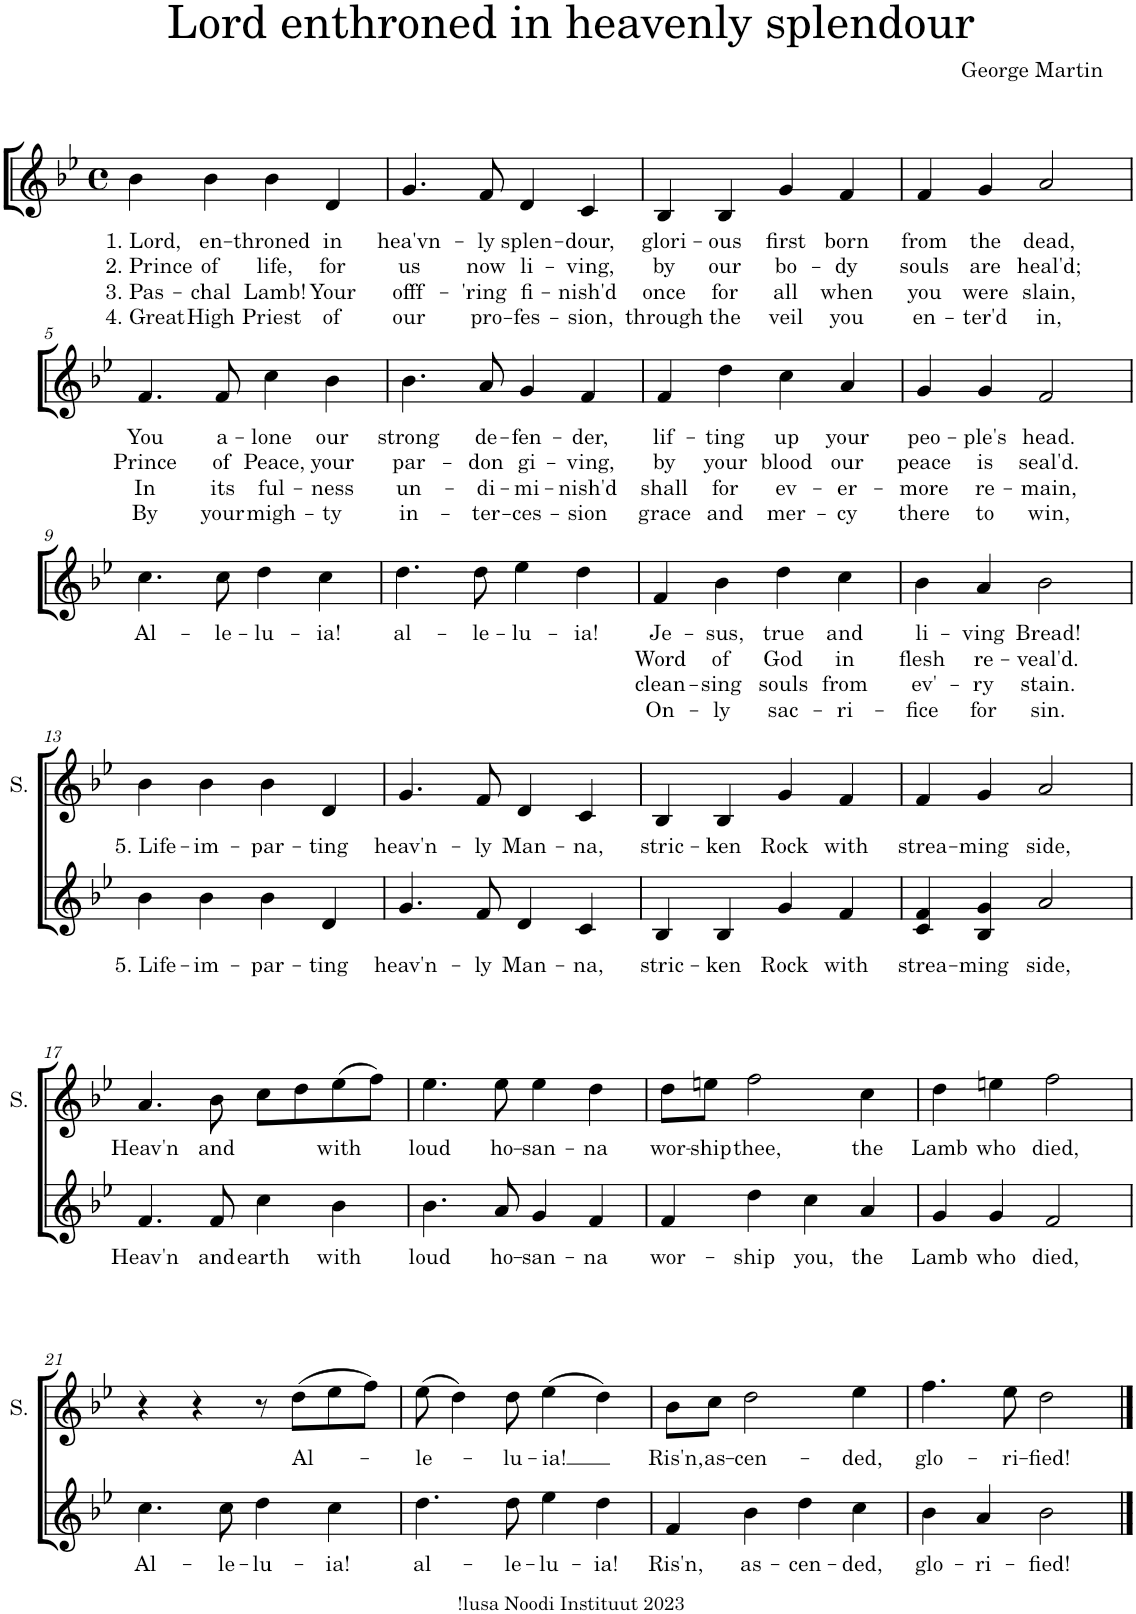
**kern	**kern	**text	**text	**text	**text	**kern	**text
*part2	*part2	*part2	*part2	*part2	*part2	*part1	*part1
*staff3	*staff2	*staff2	*staff2	*staff2	*staff2	*staff1	*staff1
*I"Voice	*	*	*	*	*	*I"Soprano	*
*	*	*	*	*	*	*I'S.	*
*stria5	*	*	*	*	*	*	*
*clefF4	*clefG2	*	*	*	*	*clefG2	*
*k[b-e-]	*k[b-e-]	*	*	*	*	*k[b-e-]	*
*M4/4	*M4/4	*	*	*	*	*M4/4	*
*met(c)	*met(c)	*	*	*	*	*met(c)	*
=1	=1	=1	=1	=1	=1	=1	=1
!	!	!LO:LY:b	!LO:LY:b	!LO:LY:b	!LO:LY:b	!	!
1r	4b-\	1. Lord,	2. Prince	3. Pas-	4. Great	1r	.
!	!	!LO:LY:b	!LO:LY:b	!LO:LY:b	!LO:LY:b	!	!
.	4b-\	en-	of	-chal	High	.	.
!	!	!LO:LY:b	!LO:LY:b	!LO:LY:b	!LO:LY:b	!	!
.	4b-\	-throned	life,	Lamb!	Priest	.	.
!	!	!LO:LY:b	!LO:LY:b	!LO:LY:b	!LO:LY:b	!	!
.	4d/	in	for	Your	of	.	.
=2	=2	=2	=2	=2	=2	=2	=2
!	!	!LO:LY:b	!LO:LY:b	!LO:LY:b	!LO:LY:b	!	!
1r	4.g/	hea'vn-	us	offf-	our	1r	.
!	!	!LO:LY:b	!LO:LY:b	!LO:LY:b	!LO:LY:b	!	!
.	8f/	-ly	now	-'ring	pro-	.	.
!	!	!LO:LY:b	!LO:LY:b	!LO:LY:b	!LO:LY:b	!	!
.	4d/	splen-	li-	fi-	-fes-	.	.
!	!	!LO:LY:b	!LO:LY:b	!LO:LY:b	!LO:LY:b	!	!
.	4c/	-dour,	-ving,	-nish'd	-sion,	.	.
=3	=3	=3	=3	=3	=3	=3	=3
!	!	!LO:LY:b	!LO:LY:b	!LO:LY:b	!LO:LY:b	!	!
1r	4B-/	glori-	by	once	through	1r	.
!	!	!LO:LY:b	!LO:LY:b	!LO:LY:b	!LO:LY:b	!	!
.	4B-/	-ous	our	for	the	.	.
!	!	!LO:LY:b	!LO:LY:b	!LO:LY:b	!LO:LY:b	!	!
.	4g/	first	bo-	all	veil	.	.
!	!	!LO:LY:b	!LO:LY:b	!LO:LY:b	!LO:LY:b	!	!
.	4f/	born	-dy	when	you	.	.
=4	=4	=4	=4	=4	=4	=4	=4
!	!	!LO:LY:b	!LO:LY:b	!LO:LY:b	!LO:LY:b	!	!
1r	4f/	from	souls	you	en-	1r	.
!	!	!LO:LY:b	!LO:LY:b	!LO:LY:b	!LO:LY:b	!	!
.	4g/	the	are	were	-ter'd	.	.
!	!	!LO:LY:b	!LO:LY:b	!LO:LY:b	!LO:LY:b	!	!
.	2a/	dead,	heal'd;	slain,	in,	.	.
!!LO:LB:g=z
=5	=5	=5	=5	=5	=5	=5	=5
*^	*	*	*	*	*	*	*
!	!	!	!LO:LY:b	!LO:LY:b	!LO:LY:b	!LO:LY:b	!	!
*	*	*^	*	*	*	*	*	*
4.A	4.F	4.f/	4.c	You	Prince	In	By	1r	.
!	!	!	!	!LO:LY:b	!LO:LY:b	!LO:LY:b	!LO:LY:b	!	!
8A	8F	8f/	8f	a-	of	its	your	.	.
!	!	!	!	!LO:LY:b	!LO:LY:b	!LO:LY:b	!LO:LY:b	!	!
4A	4E-	4cc\	4f	-lone	Peace,	ful-	migh-	.	.
!	!	!	!	!LO:LY:b	!LO:LY:b	!LO:LY:b	!LO:LY:b	!	!
4B-	4D	4b-\	4f	our	your	-ness	-ty	.	.
=6	=6	=6	=6	=6	=6	=6	=6	=6	=6
!	!	!	!	!LO:LY:b	!LO:LY:b	!LO:LY:b	!LO:LY:b	!	!
4.F	4.C	4.b-\	4.e-	strong	par-	un-	in-	1r	.
!	!	!	!	!LO:LY:b	!LO:LY:b	!LO:LY:b	!LO:LY:b	!	!
8F	8C	8a/	8e-	de-	-don	-di-	-ter-	.	.
!	!	!	!	!LO:LY:b	!LO:LY:b	!LO:LY:b	!LO:LY:b	!	!
4c	4BB-	4g/	4e-	-fen-	gi-	-mi-	-ces-	.	.
!	!	!	!	!LO:LY:b	!LO:LY:b	!LO:LY:b	!LO:LY:b	!	!
4c	4AA	4f/	4e-	-der,	-ving,	-nish'd	-sion	.	.
=7	=7	=7	=7	=7	=7	=7	=7	=7	=7
!	!	!	!	!LO:LY:b	!LO:LY:b	!LO:LY:b	!LO:LY:b	!	!
4B-	4BB-	4f/	4d	lif-	by	shall	grace	1r	.
!	!	!	!	!LO:LY:b	!LO:LY:b	!LO:LY:b	!LO:LY:b	!	!
4B-	4B-	4dd\	4f	-ting	your	for	and	.	.
!	!	!	!	!LO:LY:b	!LO:LY:b	!LO:LY:b	!LO:LY:b	!	!
4c	4A	4cc\	4f	up	blood	ev-	mer-	.	.
!	!	!	!	!LO:LY:b	!LO:LY:b	!LO:LY:b	!LO:LY:b	!	!
4c	4F	4a/	4f	your	our	-er-	-cy	.	.
=8	=8	=8	=8	=8	=8	=8	=8	=8	=8
!	!	!	!	!LO:LY:b	!LO:LY:b	!LO:LY:b	!LO:LY:b	!	!
4c	4C	4g/	4f	peo-	peace	-more	there	1r	.
!	!	!	!	!LO:LY:b	!LO:LY:b	!LO:LY:b	!LO:LY:b	!	!
4B-	4C	4g/	4en	-ple's	is	re-	to	.	.
!	!	!	!	!LO:LY:b	!LO:LY:b	!LO:LY:b	!LO:LY:b	!	!
2A	2F	2f/	2f	head.	seal'd.	-main,	win,	.	.
!!LO:LB:g=z
=9	=9	=9	=9	=9	=9	=9	=9	=9	=9
!	!	!	!	!LO:LY:b	!	!	!	!	!
4.A	4.F	4.cc\	4.f	Al-	.	.	.	1r	.
!	!	!	!	!LO:LY:b	!	!	!	!	!
8A	8F	8cc\	8f	-le-	.	.	.	.	.
!	!	!	!	!LO:LY:b	!	!	!	!	!
4B-	4B-	4dd\	4f	-lu-	.	.	.	.	.
!	!	!	!	!LO:LY:b	!	!	!	!	!
4A	4F	4cc\	4f	-ia!	.	.	.	.	.
=10	=10	=10	=10	=10	=10	=10	=10	=10	=10
!	!	!	!	!LO:LY:b	!	!	!	!	!
4.B-	4.B-	4.dd\	4.f	al-	.	.	.	1r	.
!	!	!	!	!LO:LY:b	!	!	!	!	!
8B-	8B-	8dd\	8f	-le-	.	.	.	.	.
!	!	!	!	!LO:LY:b	!	!	!	!	!
4B-	4E-	4ee-\	4g	-lu-	.	.	.	.	.
!	!	!	!	!LO:LY:b	!	!	!	!	!
4B-	4BB-	4dd\	4f	-ia!	.	.	.	.	.
=11	=11	=11	=11	=11	=11	=11	=11	=11	=11
*	*^	*	*	*	*	*	*	*	*
!	!	!	!	!	!LO:LY:b	!LO:LY:b	!LO:LY:b	!LO:LY:b	!	!
4B-	4D	4D	4f/	4f	Je-	Word	clean-	On-	1r	.
!	!	!	!	!	!LO:LY:b	!LO:LY:b	!LO:LY:b	!LO:LY:b	!	!
4d	4B-	2.ryy	4b-\	4f	-sus,	of	-sing	-ly	.	.
!	!	!	!	!	!LO:LY:b	!LO:LY:b	!LO:LY:b	!LO:LY:b	!	!
4f	4Bn	.	4dd\	4a-X	true	God	souls	sac-	.	.
!	!	!	!	!	!LO:LY:b	!LO:LY:b	!LO:LY:b	!LO:LY:b	!	!
4e-	4c	.	4cc\	4g	and	in	from	-ri-	.	.
*	*v	*v	*	*	*	*	*	*	*	*
=12	=12	=12	=12	=12	=12	=12	=12	=12	=12
!	!	!	!	!LO:LY:b	!LO:LY:b	!LO:LY:b	!LO:LY:b	!	!
4d	4F	4b-\	4f	li-	flesh	ev'-	-fice	1r	.
!	!	!	!	!LO:LY:b	!LO:LY:b	!LO:LY:b	!LO:LY:b	!	!
4c	4F	4a/	4f	-ving	re-	-ry	for	.	.
!	!	!	!	!LO:LY:b	!LO:LY:b	!LO:LY:b	!LO:LY:b	!	!
2d	2BB-	2b-\	2f	Bread!	-veal'd.	stain.	sin.	.	.
!!LO:LB:g=z
=13	=13	=13	=13	=13	=13	=13	=13	=13	=13
!	!	!	!	!LO:LY:b	!	!	!	!	!LO:LY:b
4B-	4BB-	4b-\	4B-	5. Life-	.	.	.	4b-\	5. Life-
!	!	!	!	!LO:LY:b	!	!	!	!	!LO:LY:b
4F 4B-	8BB-/L	4b-\	4d	-im-	.	.	.	4b-\	-im-
.	8AA/J	.	.	.	.	.	.	.	.
!	!	!	!	!LO:LY:b	!	!	!	!	!LO:LY:b
2BB- 2B-	4GG	4b-\	4e-	-par-	.	.	.	4b-\	-par-
!	!	!	!	!LO:LY:b	!	!	!	!	!LO:LY:b
.	4FF	4d/	4d	-ting	.	.	.	4d/	-ting
=14	=14	=14	=14	=14	=14	=14	=14	=14	=14
!	!	!	!	!LO:LY:b	!	!	!	!	!LO:LY:b
4.BB- 4.E-	4.EE-	4.g/	2B-	heav'n-	.	.	.	4.g/	heav'n-
!	!	!	!	!LO:LY:b	!	!	!	!	!LO:LY:b
8D	8BB-	8f/	.	-ly	.	.	.	8f/	-ly
!	!	!	!	!LO:LY:b	!	!	!	!	!LO:LY:b
4F	2FF 2F	4d/	2A	Man-	.	.	.	4d/	Man-
!	!	!	!	!LO:LY:b	!	!	!	!	!LO:LY:b
4E-	.	4c/	.	-na,	.	.	.	4c/	-na,
=15	=15	=15	=15	=15	=15	=15	=15	=15	=15
!	!	!	!	!LO:LY:b	!	!	!	!	!LO:LY:b
4D	4GG	4B-/	4B-	stric-	.	.	.	4B-/	stric-
!	!	!	!	!LO:LY:b	!	!	!	!	!LO:LY:b
4D	4FF	4B-/	4A	-ken	.	.	.	4B-/	-ken
!	!	!	!	!LO:LY:b	!	!	!	!	!LO:LY:b
4E-	4EE-	4g/	4G 4B-	Rock	.	.	.	4g/	Rock
!	!	!	!	!LO:LY:b	!	!	!	!	!LO:LY:b
4F	4DD	4f/	4B-	with	.	.	.	4f/	with
=16	=16	=16	=16	=16	=16	=16	=16	=16	=16
!	!	!	!	!LO:LY:b	!	!	!	!	!LO:LY:b
4A	2CC	4c/ 4f/	2c	strea-	.	.	.	4f/	strea-
!	!	!	!	!LO:LY:b	!	!	!	!	!LO:LY:b
4En	.	4B-/ 4g/	.	-ming	.	.	.	4g/	-ming
!	!	!	!	!LO:LY:b	!	!	!	!	!LO:LY:b
2F	2FF	2a/	2A 2c	side,	.	.	.	2a/	side,
!!LO:LB:g=z
=17	=17	=17	=17	=17	=17	=17	=17	=17	=17
!	!	!	!	!LO:LY:b	!	!	!	!	!LO:LY:b
4.A	4.F	4.f/	4.c	Heav'n	.	.	.	4.a/	Heav'n
!	!	!	!	!LO:LY:b	!	!	!	!	!LO:LY:b
8A	8F	8f/	8f	and	.	.	.	8b-\	and
!	!	!	!	!LO:LY:b	!	!	!	!	!
4A	4E-	4cc\	4f	earth	.	.	.	8cc\L	.
.	.	.	.	.	.	.	.	8dd\	.
!	!	!	!	!LO:LY:b	!	!	!	!	!LO:LY:b
4B-	4D	4b-\	4f	with	.	.	.	(8ee-\	with
.	.	.	.	.	.	.	.	8ff\J)	.
=18	=18	=18	=18	=18	=18	=18	=18	=18	=18
!	!	!	!	!LO:LY:b	!	!	!	!	!LO:LY:b
4.F	4.C	4.b-\	4.e-	loud	.	.	.	4.ee-\	loud
!	!	!	!	!LO:LY:b	!	!	!	!	!LO:LY:b
8F	8C	8a/	8e-	ho-	.	.	.	8ee-\	ho-
!	!	!	!	!LO:LY:b	!	!	!	!	!LO:LY:b
4c	4BB-	4g/	4e-	-san-	.	.	.	4ee-\	-san-
!	!	!	!	!LO:LY:b	!	!	!	!	!LO:LY:b
4c	4AA	4f/	4e-	-na	.	.	.	4dd\	-na
=19	=19	=19	=19	=19	=19	=19	=19	=19	=19
!	!	!	!	!LO:LY:b	!	!	!	!	!LO:LY:b
4B-	4BB-	4f/	4d	wor-	.	.	.	8dd\L	wor-
!	!	!	!	!	!	!	!	!	!LO:LY:b
.	.	.	.	.	.	.	.	8een\J	-ship
!	!	!	!	!LO:LY:b	!	!	!	!	!LO:LY:b
4B-	4B-	4dd\	4f	-ship	.	.	.	2ff\	thee,
!	!	!	!	!LO:LY:b	!	!	!	!	!
4c	4A	4cc\	4f	you,	.	.	.	.	.
!	!	!	!	!LO:LY:b	!	!	!	!	!LO:LY:b
4c	4F	4a/	4f	the	.	.	.	4cc\	the
=20	=20	=20	=20	=20	=20	=20	=20	=20	=20
!	!	!	!	!LO:LY:b	!	!	!	!	!LO:LY:b
4c	4C	4g/	4f	Lamb	.	.	.	4dd\	Lamb
!	!	!	!	!LO:LY:b	!	!	!	!	!LO:LY:b
4B-	4C	4g/	4en	who	.	.	.	4een\	who
!	!	!	!	!LO:LY:b	!	!	!	!	!LO:LY:b
2A	2F	2f/	2f	died,	.	.	.	2ff\	died,
!!LO:LB:g=z
=21	=21	=21	=21	=21	=21	=21	=21	=21	=21
!	!	!	!	!LO:LY:b	!	!	!	!	!
4.A	4.F	4.cc\	4.f	Al-	.	.	.	4r	.
.	.	.	.	.	.	.	.	4r	.
!	!	!	!	!LO:LY:b	!	!	!	!	!
8A	8F	8cc\	8f	-le-	.	.	.	.	.
!	!	!	!	!LO:LY:b	!	!	!	!	!
4B-	4B-	4dd\	4f	-lu-	.	.	.	8r	.
!	!	!	!	!	!	!	!	!	!LO:LY:b
.	.	.	.	.	.	.	.	(8dd\L	Al-
!	!	!	!	!LO:LY:b	!	!	!	!	!
4A	4F	4cc\	4f	-ia!	.	.	.	8ee-\	.
.	.	.	.	.	.	.	.	8ff\J)	.
=22	=22	=22	=22	=22	=22	=22	=22	=22	=22
!	!	!	!	!LO:LY:b	!	!	!	!	!LO:LY:b
4.B-	4.B-	4.dd\	4.f	al-	.	.	.	(8ee-\	-le-
.	.	.	.	.	.	.	.	4dd\)	.
!	!	!	!	!LO:LY:b	!	!	!	!	!LO:LY:b
8B-	8B-	8dd\	8f	-le-	.	.	.	8dd\	-lu-
!	!	!	!	!LO:LY:b	!	!	!	!	!LO:LY:b
4B-	4E-	4ee-\	4g	-lu-	.	.	.	(4ee-\	-ia!
!	!	!	!	!LO:LY:b	!	!	!	!	!
4B-	4BB-	4dd\	4f	-ia!	.	.	.	4dd\)	.
=23	=23	=23	=23	=23	=23	=23	=23	=23	=23
*	*^	*	*	*	*	*	*	*	*
!	!	!	!	!	!LO:LY:b	!	!	!	!	!LO:LY:b
4B-	4D	4D	4f/	4f	Ris'n,	.	.	.	8b-\L	Ris'n,
!	!	!	!	!	!	!	!	!	!	!LO:LY:b
.	.	.	.	.	.	.	.	.	8cc\J	as-
!	!	!	!	!	!LO:LY:b	!	!	!	!	!LO:LY:b
4d	4B-	2.ryy	4b-\	4f	as-	.	.	.	2dd\	-cen-
!	!	!	!	!	!LO:LY:b	!	!	!	!	!
4f	4Bn	.	4dd\	4a-X	-cen-	.	.	.	.	.
!	!	!	!	!	!LO:LY:b	!	!	!	!	!LO:LY:b
4e-	4c	.	4cc\	4g	-ded,	.	.	.	4ee-\	-ded,
*	*v	*v	*	*	*	*	*	*	*	*
=24	=24	=24	=24	=24	=24	=24	=24	=24	=24
!	!	!	!	!LO:LY:b	!	!	!	!	!LO:LY:b
4d	4F	4b-\	4f	glo-	.	.	.	4.ff\	glo-
!	!	!	!	!LO:LY:b	!	!	!	!	!
4c	4F	4a/	4f	-ri-	.	.	.	.	.
!	!	!	!	!	!	!	!	!	!LO:LY:b
.	.	.	.	.	.	.	.	8ee-\	-ri-
!	!	!	!	!LO:LY:b	!	!	!	!	!LO:LY:b
2d	2BB-	2b-\	2f	-fied!	.	.	.	2dd\	-fied!
*v	*v	*	*	*	*	*	*	*	*
*	*v	*v	*	*	*	*	*	*
==	==	==	==	==	==	==	==
*-	*-	*-	*-	*-	*-	*-	*-
